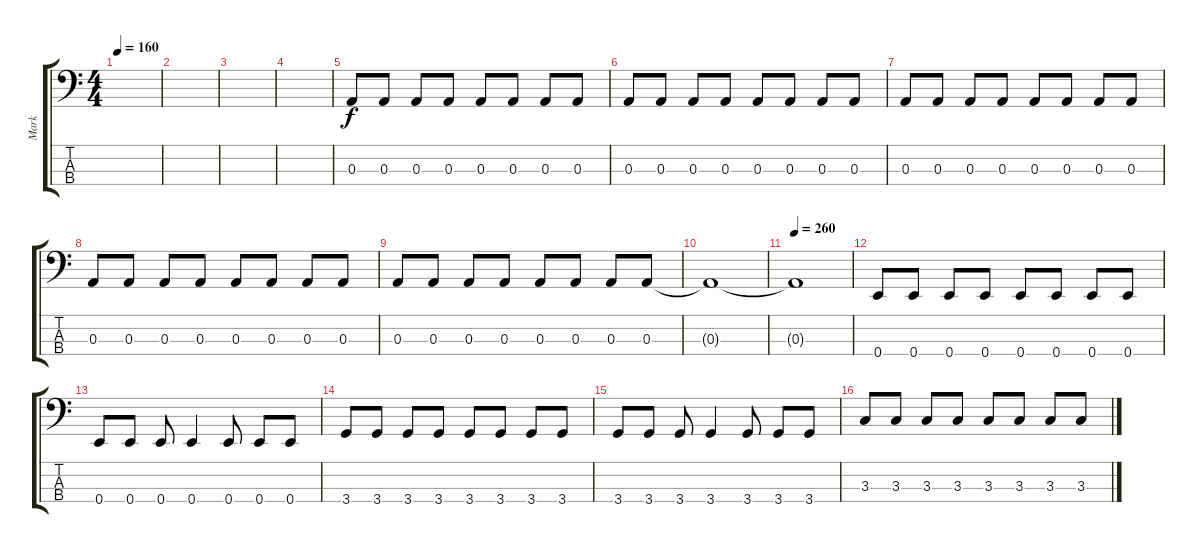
\track ("Mark" "Mark") {instrument electricbassfinger}
\staff {score tabs}
\tuning (G2 D2 A1 E1) {hide}
\ts (4 4)
\tempo 160
\clef f4
\ks c
|
|
|
|
0.3.8 0.3.8 0.3.8 0.3.8 0.3.8 0.3.8 0.3.8 0.3.8 |
0.3.8 0.3.8 0.3.8 0.3.8 0.3.8 0.3.8 0.3.8 0.3.8 |
0.3.8 0.3.8 0.3.8 0.3.8 0.3.8 0.3.8 0.3.8 0.3.8 |
0.3.8 0.3.8 0.3.8 0.3.8 0.3.8 0.3.8 0.3.8 0.3.8 |
0.3.8 0.3.8 0.3.8 0.3.8 0.3.8 0.3.8 0.3.8 0.3.8 |
0.3{t}.1 |
\tempo 260
0.3{t}.1 |
0.4.8 0.4.8 0.4.8 0.4.8 0.4.8 0.4.8 0.4.8 0.4.8 |
0.4.8 0.4.8 0.4.8 0.4.4 0.4.8 0.4.8 0.4.8 |
3.4.8 3.4.8 3.4.8 3.4.8 3.4.8 3.4.8 3.4.8 3.4.8 |
3.4.8 3.4.8 3.4.8 3.4.4 3.4.8 3.4.8 3.4.8 |
3.3.8 3.3.8 3.3.8 3.3.8 3.3.8 3.3.8 3.3.8 3.3.8
